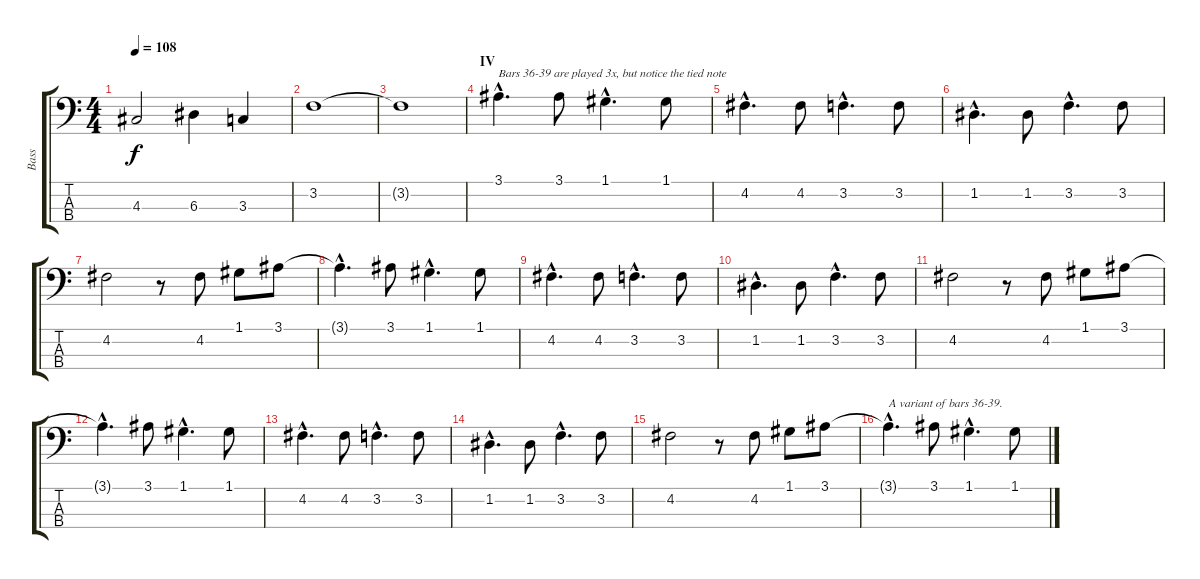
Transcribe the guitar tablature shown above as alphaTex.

\track ("Bass" "Bass") {instrument electricbassfinger}
\staff {score tabs}
\tuning (G2 D2 A1 E1) {hide}
\ts (4 4)
\tempo 108
\clef f4
\ks c
4.3.2{dy f} 6.3.4 3.3.4 |
3.2.1 |
3.2{t}.1 |
\section ("" "IV")
3.1{hac}.4{d txt "Bars 36-39 are played 3x, but notice the tied note"} 3.1.8 1.1{hac}.4{d} 1.1.8 |
4.2{hac}.4{d} 4.2.8 3.2{hac}.4{d} 3.2.8 |
1.2{hac}.4{d} 1.2.8 3.2{hac}.4{d} 3.2.8 |
4.2.2 r.8 4.2.8 1.1.8 3.1.8 |
3.1{hac t}.4{d} 3.1.8 1.1{hac}.4{d} 1.1.8 |
4.2{hac}.4{d} 4.2.8 3.2{hac}.4{d} 3.2.8 |
1.2{hac}.4{d} 1.2.8 3.2{hac}.4{d} 3.2.8 |
4.2.2 r.8 4.2.8 1.1.8 3.1.8 |
3.1{hac t}.4{d} 3.1.8 1.1{hac}.4{d} 1.1.8 |
4.2{hac}.4{d} 4.2.8 3.2{hac}.4{d} 3.2.8 |
1.2{hac}.4{d} 1.2.8 3.2{hac}.4{d} 3.2.8 |
4.2.2 r.8 4.2.8 1.1.8 3.1.8 |
3.1{hac t}.4{d txt "A variant of bars 36-39."} 3.1.8 1.1{hac}.4{d} 1.1.8
